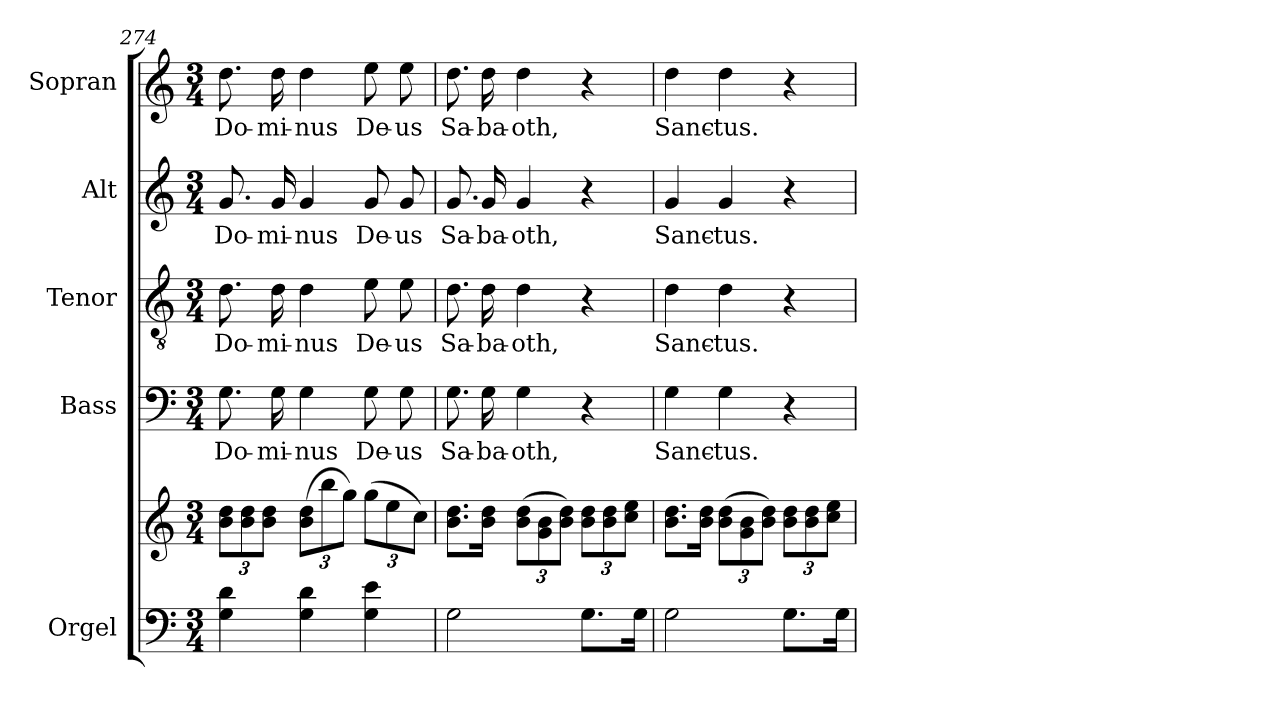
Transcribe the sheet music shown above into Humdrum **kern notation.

**kern	**kern	**kern	**text	**kern	**text	**kern	**text	**kern	**text
*part5	*part5	*part4	*part4	*part3	*part3	*part2	*part2	*part1	*part1
*staff6	*staff5	*staff4	*staff4	*staff3	*staff3	*staff2	*staff2	*staff1	*staff1
*I"Orgel	*	*I"Bass	*	*I"Tenor	*	*I"Alt	*	*I"Sopran	*
*I'Org.	*	*I'B.	*	*I'T.	*	*I'A.	*	*I'S.	*
*clefF4	*clefG2	*clefF4	*	*clefGv2	*	*clefG2	*	*clefG2	*
*k[]	*k[]	*k[]	*	*k[]	*	*k[]	*	*k[]	*
*C:	*C:	*C:	*	*C:	*	*C:	*	*C:	*
*M3/4	*M3/4	*M3/4	*	*M3/4	*	*M3/4	*	*M3/4	*
=274	=274	=274	=274	=274	=274	=274	=274	=274	=274
!	!	!	!LO:LY:b	!	!LO:LY:b	!	!LO:LY:b	!	!LO:LY:b
4G\ 4d\	12b\ 12dd\L	8.G\	Do-	8.d\	Do-	8.g/	Do-	8.dd\	Do-
.	12b\ 12dd\	.	.	.	.	.	.	.	.
.	12b\ 12dd\J	.	.	.	.	.	.	.	.
!	!	!	!LO:LY:b	!	!LO:LY:b	!	!LO:LY:b	!	!LO:LY:b
.	.	16G\	-mi-	16d\	-mi-	16g/	-mi-	16dd\	-mi-
!	!	!	!LO:LY:b	!	!LO:LY:b	!	!LO:LY:b	!	!LO:LY:b
4G\ 4d\	(>12b\ 12dd\L	4G\	-nus	4d\	-nus	4g/	-nus	4dd\	-nus
.	12bb\	.	.	.	.	.	.	.	.
.	12gg\J)	.	.	.	.	.	.	.	.
!	!	!	!LO:LY:b	!	!LO:LY:b	!	!LO:LY:b	!	!LO:LY:b
4G\ 4e\	(>12gg\L	8G\	De-	8e\	De-	8g/	De-	8ee\	De-
.	12ee\	.	.	.	.	.	.	.	.
!	!	!	!LO:LY:b	!	!LO:LY:b	!	!LO:LY:b	!	!LO:LY:b
.	.	8G\	-us	8e\	-us	8g/	-us	8ee\	-us
.	12cc\J)	.	.	.	.	.	.	.	.
=275	=275	=275	=275	=275	=275	=275	=275	=275	=275
!	!	!	!LO:LY:b	!	!LO:LY:b	!	!LO:LY:b	!	!LO:LY:b
2G\	8.b\ 8.dd\L	8.G\	Sa-	8.d\	Sa-	8.g/	Sa-	8.dd\	Sa-
!	!	!	!LO:LY:b	!	!LO:LY:b	!	!LO:LY:b	!	!LO:LY:b
.	16b\ 16dd\Jk	16G\	-ba-	16d\	-ba-	16g/	-ba-	16dd\	-ba-
!	!	!	!LO:LY:b	!	!LO:LY:b	!	!LO:LY:b	!	!LO:LY:b
.	(>12b\ 12dd\L	4G\	-oth,	4d\	-oth,	4g/	-oth,	4dd\	-oth,
.	12g\ 12b\	.	.	.	.	.	.	.	.
.	12b\ 12dd\J)	.	.	.	.	.	.	.	.
8.G\L	12b\ 12dd\L	4r	.	4r	.	4r	.	4r	.
.	12b\ 12dd\	.	.	.	.	.	.	.	.
.	12cc\ 12ee\J	.	.	.	.	.	.	.	.
16G\Jk	.	.	.	.	.	.	.	.	.
!!LO:LB:g=z
=276	=276	=276	=276	=276	=276	=276	=276	=276	=276
!	!	!	!LO:LY:b	!	!LO:LY:b	!	!LO:LY:b	!	!LO:LY:b
2G\	8.b\ 8.dd\L	4G\	Sanc-	4d\	Sanc-	4g/	Sanc-	4dd\	Sanc-
.	16b\ 16dd\Jk	.	.	.	.	.	.	.	.
!	!	!	!LO:LY:b	!	!LO:LY:b	!	!LO:LY:b	!	!LO:LY:b
.	(>12b\ 12dd\L	4G\	-tus.	4d\	-tus.	4g/	-tus.	4dd\	-tus.
.	12g\ 12b\	.	.	.	.	.	.	.	.
.	12b\ 12dd\J)	.	.	.	.	.	.	.	.
8.G\L	12b\ 12dd\L	4r	.	4r	.	4r	.	4r	.
.	12b\ 12dd\	.	.	.	.	.	.	.	.
.	12cc\ 12ee\J	.	.	.	.	.	.	.	.
16G\Jk	.	.	.	.	.	.	.	.	.
=	=	=	=	=	=	=	=	=	=
*-	*-	*-	*-	*-	*-	*-	*-	*-	*-
